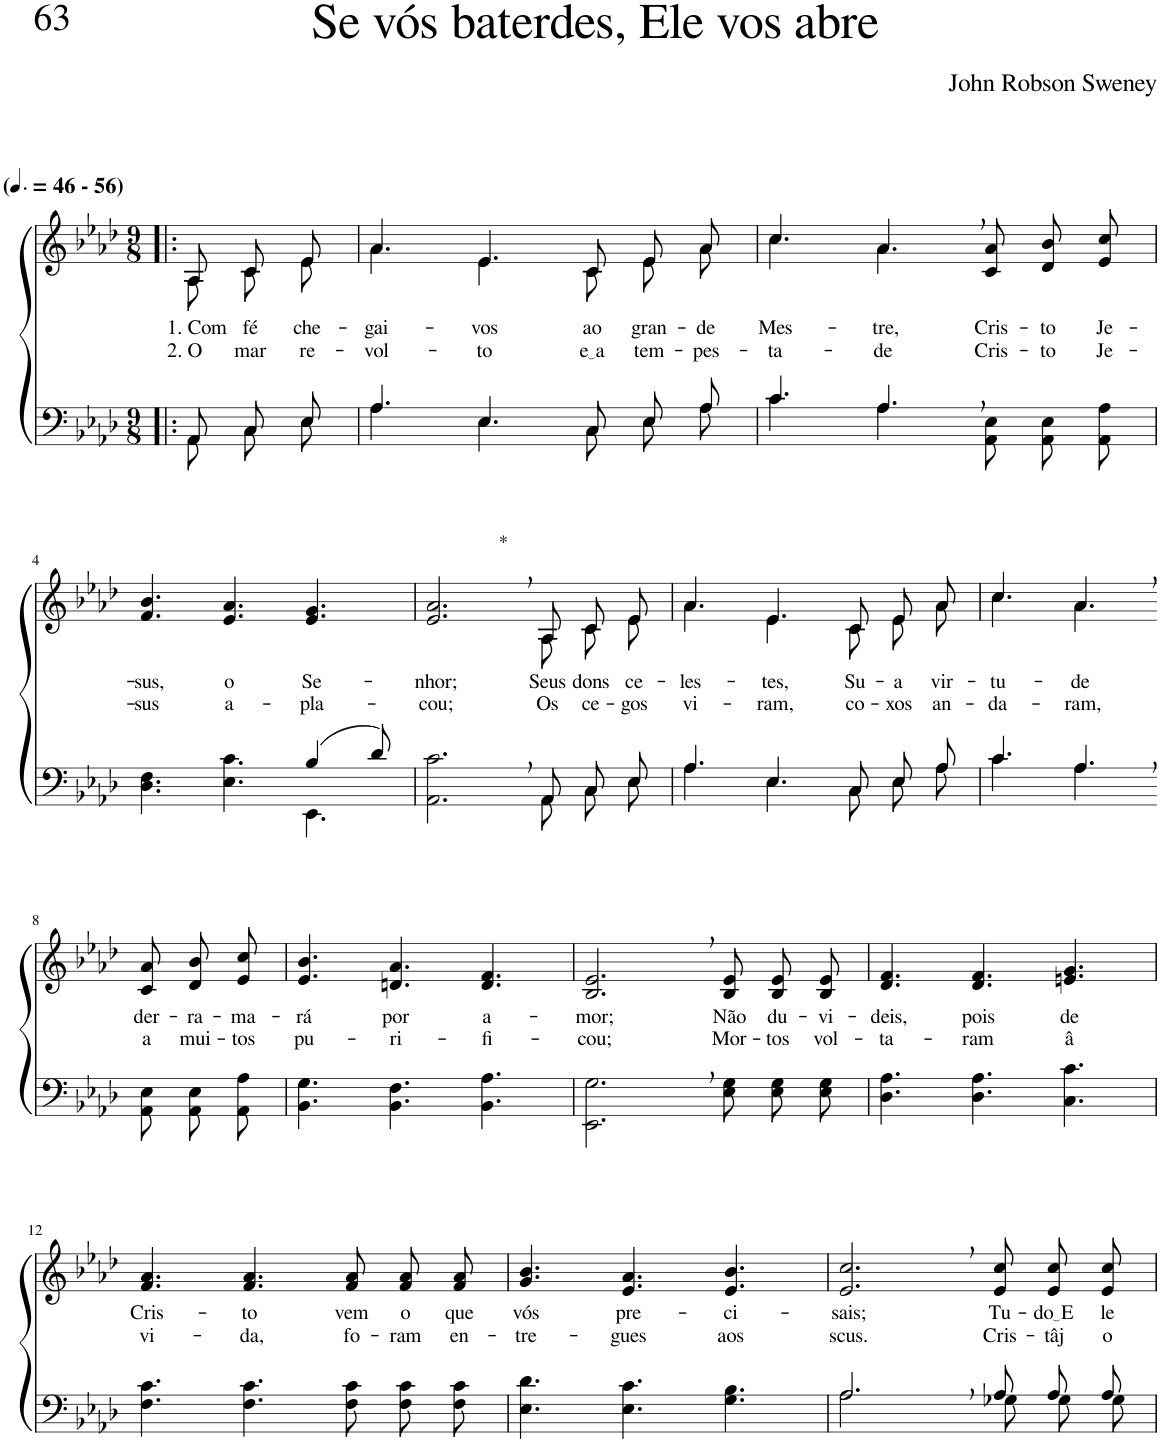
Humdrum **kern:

**kern	**kern	**text	**text
*part2	*part1	*part1	*part1
*staff2	*staff1	*staff1	*staff1
*I"Parte III e IV	*I"Parte I e II	*	*
*clefF4	*clefG2	*	*
*Trd-1c-2	*Trd-1c-2	*	*
*k[b-e-a-d-]	*k[b-e-a-d-]	*	*
*M9/8	*M9/8	*	*
*MM69	*MM69	*	*
=1!|:	=1!|:	=1!|:	=1!|:
*^	*	*	*
!	!	!LO:TX:a:B:t=(	!	!
!	!	!LO:TX:a:B:t=- 56)	!	!
!	!	!	!LO:LY:b	!LO:LY:b
*	*	*^	*	*
8AA-/L	8AA-\L	8A-\L	8A-/L	1. Com	2. O
!	!	!	!	!LO:LY:b	!LO:LY:b
8C/	8C\	8c\	8c/	fé	mar
!	!	!	!	!LO:LY:b	!LO:LY:b
8E-/J	8E-\J	8e-\J	8e-/J	che-	re-
=2	=2	=2	=2	=2	=2
!	!	!	!	!LO:LY:b	!LO:LY:b
4.A-\	4.A-/	4.a-\	4.a-/	-gai-	-vol-
!	!	!	!	!LO:LY:b	!LO:LY:b
4.E-\	4.E-/	4.e-\	4.e-/	-vos	-to
!	!	!	!	!LO:LY:b	!LO:LY:b
8C\L	8C/L	8c\L	8c/L	ao	e a
!	!	!	!	!LO:LY:b	!LO:LY:b
8E-\	8E-/	8e-\	8e-/	gran-	tem-
!	!	!	!	!LO:LY:b	!LO:LY:b
8A-\J	8A-/J	8a-\J	8a-/J	-de	-pes-
=3	=3	=3	=3	=3	=3
!	!	!	!	!LO:LY:b	!LO:LY:b
4.c/	4.c\	4.cc\	4.cc/	Mes-	-ta-
!	!	!	!	!LO:LY:b	!LO:LY:b
4.A-,/	4.A-\	4.a-,\	4.a-/	-tre,	-de
!	!	!	!	!LO:LY:b	!LO:LY:b
4.ryy	8AA-\ 8E-\L	4.ryy	8c/ 8a-/L	Cris-	Cris-
!	!	!	!	!LO:LY:b	!LO:LY:b
.	8AA-\ 8E-\	.	8d-/ 8b-/	-to	-to
!	!	!	!	!LO:LY:b	!LO:LY:b
.	8AA-\ 8A-\J	.	8e-/ 8cc/J	Je-	Je-
!!LO:LB:g=z
=4	=4	=4	=4	=4	=4
!	!	!	!	!LO:LY:b	!LO:LY:b
*	*	*v	*v	*	*
2.ryy	4.D-\ 4.F\	4.f/ 4.b-/	-sus,	-sus
!	!	!	!LO:LY:b	!LO:LY:b
.	4.E-\ 4.c\	4.e-/ 4.a-/	o	a-
!	!	!	!LO:LY:b	!LO:LY:b
(4B-/	4.EE-\	4.e-/ 4.g/	Se-	-pla-
8d-/)	.	.	.	.
=5	=5	=5	=5	=5
!	!	!LO:TX:a:t=*	!	!
!	!	!	!LO:LY:b	!LO:LY:b
*	*	*^	*	*
2.AA-\, 2.c\,	2.ryy	2.e-/, 2.a-/,	2.ryy	-nhor;	-cou;
!	!	!	!	!LO:LY:b	!LO:LY:b
8AA-\L	8AA-/L	8A-/L	8A-\L	Seus	Os
!	!	!	!	!LO:LY:b	!LO:LY:b
8C\	8C/	8c/	8c\	dons	ce-
!	!	!	!	!LO:LY:b	!LO:LY:b
8E-\J	8E-/J	8e-/J	8e-\J	ce-	-gos
=6	=6	=6	=6	=6	=6
!	!	!	!	!LO:LY:b	!LO:LY:b
4.A-/	4.A-\	4.a-/	4.a-\	-les-	vi-
!	!	!	!	!LO:LY:b	!LO:LY:b
4.E-/	4.E-\	4.e-/	4.e-\	-tes,	-ram,
!	!	!	!	!LO:LY:b	!LO:LY:b
8C/L	8C\L	8c/L	8c\L	Su-	co-
!	!	!	!	!LO:LY:b	!LO:LY:b
8E-/	8E-\	8e-/	8e-\	-a	-xos
!	!	!	!	!LO:LY:b	!LO:LY:b
8A-/J	8A-\J	8a-/J	8a-\J	vir-	an-
=7	=7	=7	=7	=7	=7
!	!	!	!	!LO:LY:b	!LO:LY:b
4.c/	4.c\	4.cc/	4.cc\	-tu-	-da-
!	!	!	!	!LO:LY:b	!LO:LY:b
4.A-,/	4.A-\	4.a-,/	4.a-\	-de	-ram,
!!LO:LB:g=z
=8-	=8-	=8-	=8-	=8-	=8-
!	!	!	!	!LO:LY:b	!LO:LY:b
*v	*v	*	*	*	*
*	*v	*v	*	*
8AA-\ 8E-\L	8c/ 8a-/L	der-	a
!	!	!LO:LY:b	!LO:LY:b
8AA-\ 8E-\	8d-/ 8b-/	-ra-	mui-
!	!	!LO:LY:b	!LO:LY:b
8AA-\ 8A-\J	8e-/ 8cc/J	-ma-	-tos
=9	=9	=9	=9
!	!	!LO:LY:b	!LO:LY:b
4.BB-\ 4.G\	4.e-/ 4.b-/	-rá	pu-
!	!	!LO:LY:b	!LO:LY:b
4.BB-\ 4.F\	4.dn/ 4.a-/	por	-ri-
!	!	!LO:LY:b	!LO:LY:b
4.BB-\ 4.A-\	4.d/ 4.f/	a-	-fi-
=10	=10	=10	=10
!	!	!LO:LY:b	!LO:LY:b
2.EE-\, 2.G\,	2.B-/, 2.e-/,	-mor;	-cou;
!	!	!LO:LY:b	!LO:LY:b
8E-\ 8G\L	8B-/ 8e-/L	Não	Mor-
!	!	!LO:LY:b	!LO:LY:b
8E-\ 8G\	8B-/ 8e-/	du-	-tos
!	!	!LO:LY:b	!LO:LY:b
8E-\ 8G\J	8B-/ 8e-/J	-vi-	vol-
=11	=11	=11	=11
!	!	!LO:LY:b	!LO:LY:b
4.D-\ 4.A-\	4.d-/ 4.f/	-deis,	-ta-
!	!	!LO:LY:b	!LO:LY:b
4.D-\ 4.A-\	4.d-/ 4.f/	pois	-ram
!	!	!LO:LY:b	!LO:LY:b
4.C\ 4.c\	4.en/ 4.g/	de	â
!!LO:LB:g=z
=12	=12	=12	=12
!	!	!LO:LY:b	!LO:LY:b
4.F\ 4.c\	4.f/ 4.a-/	Cris-	vi-
!	!	!LO:LY:b	!LO:LY:b
4.F\ 4.c\	4.f/ 4.a-/	-to	-da,
!	!	!LO:LY:b	!LO:LY:b
8F\ 8c\L	8f/ 8a-/L	vem	fo-
!	!	!LO:LY:b	!LO:LY:b
8F\ 8c\	8f/ 8a-/	o	-ram
!	!	!LO:LY:b	!LO:LY:b
8F\ 8c\J	8f/ 8a-/J	que	en-
=13	=13	=13	=13
!	!	!LO:LY:b	!LO:LY:b
4.E-\ 4.d-\	4.g/ 4.b-/	vós	-tre-
!	!	!LO:LY:b	!LO:LY:b
4.E-\ 4.c\	4.e-/ 4.a-/	pre-	-gues
!	!	!LO:LY:b	!LO:LY:b
4.G\ 4.B-\	4.e-/ 4.b-/	-ci-	aos
=14	=14	=14	=14
*^	*	*	*
!	!	!	!LO:LY:b	!LO:LY:b
2.A-,/	2.A-\	2.e-/, 2.cc/,	-sais;	scus.
!	!	!	!LO:LY:b	!LO:LY:b
8A-/L	8G-X\L	8e-/ 8cc/L	Tu-	Cris-
!	!	!	!LO:LY:b	!LO:LY:b
8A-/	8G-\	8e-/ 8cc/	do E	-tâj
!	!	!	!LO:LY:b	!LO:LY:b
8A-/J	8G-\J	8e-/ 8cc/J	le	o
*v	*v	*	*	*
=	=	=	=
*-	*-	*-	*-
